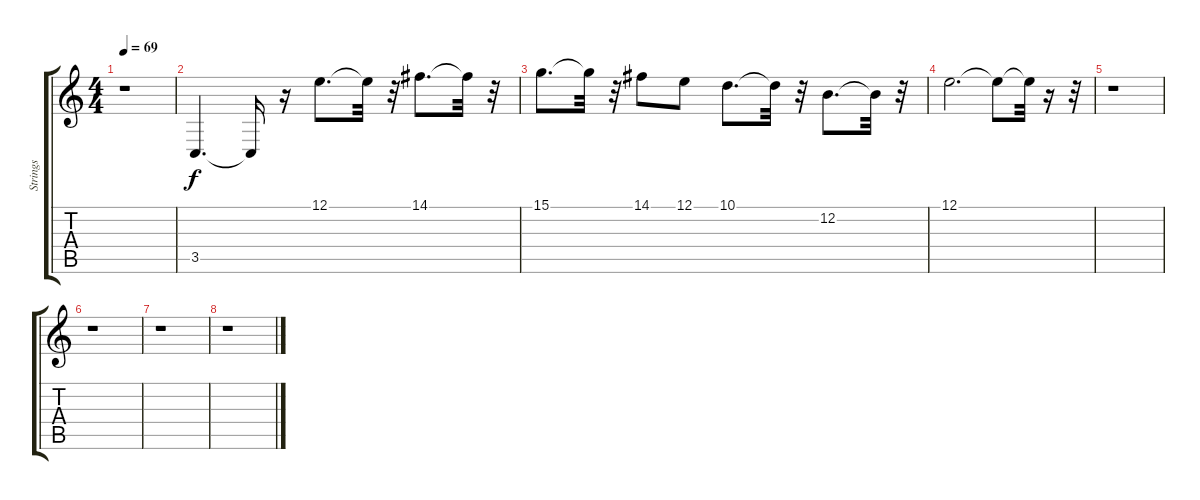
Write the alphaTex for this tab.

\track ("Strings" "Strings") {instrument stringensemble1}
\staff {score tabs}
\tuning (E4 B3 G3 D3 A2 E2) {hide}
\ts (4 4)
\tempo 69
\clef g2
\ks c
r.1{dy f} |
3.5.4{d} 3.5{t}.16 r.16 12.1.8{d} 12.1{t}.32 r.32 14.1.8{d} 14.1{t}.32 r.32 |
15.1.8{d} 15.1{t}.32 r.32 14.1.8 12.1.8 10.1.8{d} 10.1{t}.32 r.32 12.2.8{d} 12.2{t}.32 r.32 |
12.1.2{d} 12.1{t}.8 12.1{t}.32 r.16 r.32 |
r.1 |
r.1 |
r.1 |
r.1
